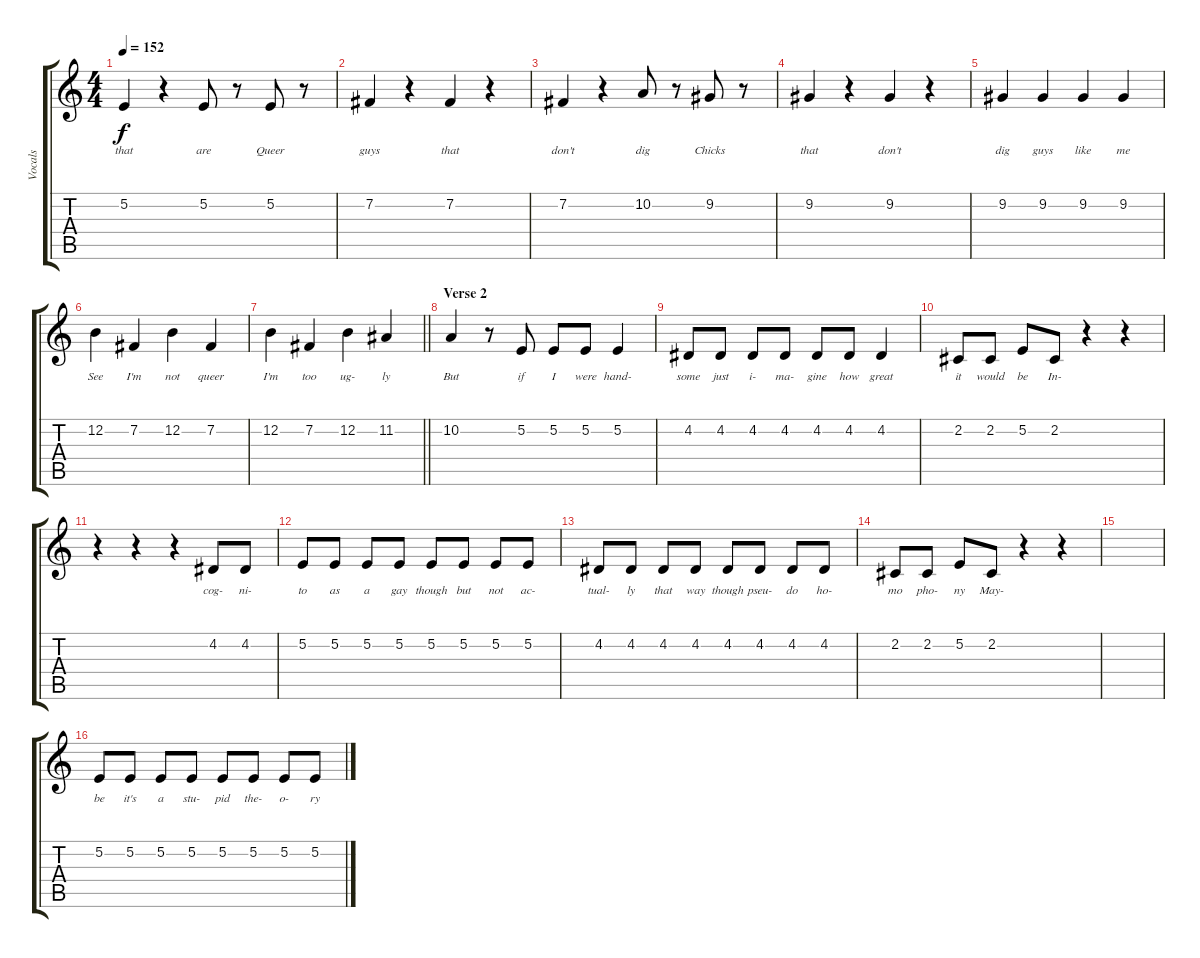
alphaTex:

\track ("Vocals" "Vocals") {instrument clarinet}
\staff {score tabs}
\tuning (E4 B3 G3 D3 A2 E2) {hide}
\ts (4 4)
\tempo 152
\clef g2
\ks c
5.2.4{lyrics (0 "that") lyrics (1 "") lyrics (2 "") lyrics (3 "") lyrics (4 "") dy f} r.4 5.2.8{lyrics (0 "are") lyrics (1 "") lyrics (2 "") lyrics (3 "") lyrics (4 "")} r.8 5.2.8{lyrics (0 "Queer") lyrics (1 "") lyrics (2 "") lyrics (3 "") lyrics (4 "")} r.8 |
7.2.4{lyrics (0 "guys") lyrics (1 "") lyrics (2 "") lyrics (3 "") lyrics (4 "")} r.4 7.2.4{lyrics (0 "that") lyrics (1 "") lyrics (2 "") lyrics (3 "") lyrics (4 "")} r.4 |
7.2.4{lyrics (0 "don't") lyrics (1 "") lyrics (2 "") lyrics (3 "") lyrics (4 "")} r.4 10.2.8{lyrics (0 "dig") lyrics (1 "") lyrics (2 "") lyrics (3 "") lyrics (4 "")} r.8 9.2.8{lyrics (0 "Chicks") lyrics (1 "") lyrics (2 "") lyrics (3 "") lyrics (4 "")} r.8 |
9.2.4{lyrics (0 "that") lyrics (1 "") lyrics (2 "") lyrics (3 "") lyrics (4 "")} r.4 9.2.4{lyrics (0 "don't") lyrics (1 "") lyrics (2 "") lyrics (3 "") lyrics (4 "")} r.4 |
9.2.4{lyrics (0 "dig") lyrics (1 "") lyrics (2 "") lyrics (3 "") lyrics (4 "")} 9.2.4{lyrics (0 "guys") lyrics (1 "") lyrics (2 "") lyrics (3 "") lyrics (4 "")} 9.2.4{lyrics (0 "like") lyrics (1 "") lyrics (2 "") lyrics (3 "") lyrics (4 "")} 9.2.4{lyrics (0 "me") lyrics (1 "") lyrics (2 "") lyrics (3 "") lyrics (4 "")} |
12.2.4{lyrics (0 "See") lyrics (1 "") lyrics (2 "") lyrics (3 "") lyrics (4 "")} 7.2.4{lyrics (0 "I'm") lyrics (1 "") lyrics (2 "") lyrics (3 "") lyrics (4 "")} 12.2.4{lyrics (0 "not") lyrics (1 "") lyrics (2 "") lyrics (3 "") lyrics (4 "")} 7.2.4{lyrics (0 "queer") lyrics (1 "") lyrics (2 "") lyrics (3 "") lyrics (4 "")} |
\barLineRight lightlight
12.2.4{lyrics (0 "I'm") lyrics (1 "") lyrics (2 "") lyrics (3 "") lyrics (4 "")} 7.2.4{lyrics (0 "too") lyrics (1 "") lyrics (2 "") lyrics (3 "") lyrics (4 "")} 12.2.4{lyrics (0 "ug-") lyrics (1 "") lyrics (2 "") lyrics (3 "") lyrics (4 "")} 11.2.4{lyrics (0 "ly") lyrics (1 "") lyrics (2 "") lyrics (3 "") lyrics (4 "")} |
\section ("" "Verse 2")
10.2.4{lyrics (0 "But") lyrics (1 "") lyrics (2 "") lyrics (3 "") lyrics (4 "")} r.8 5.2.8{lyrics (0 "if") lyrics (1 "") lyrics (2 "") lyrics (3 "") lyrics (4 "")} 5.2.8{lyrics (0 "I") lyrics (1 "") lyrics (2 "") lyrics (3 "") lyrics (4 "")} 5.2.8{lyrics (0 "were") lyrics (1 "") lyrics (2 "") lyrics (3 "") lyrics (4 "")} 5.2.4{lyrics (0 "hand-") lyrics (1 "") lyrics (2 "") lyrics (3 "") lyrics (4 "")} |
4.2.8{lyrics (0 "some") lyrics (1 "") lyrics (2 "") lyrics (3 "") lyrics (4 "")} 4.2.8{lyrics (0 "just") lyrics (1 "") lyrics (2 "") lyrics (3 "") lyrics (4 "")} 4.2.8{lyrics (0 "i-") lyrics (1 "") lyrics (2 "") lyrics (3 "") lyrics (4 "")} 4.2.8{lyrics (0 "ma-") lyrics (1 "") lyrics (2 "") lyrics (3 "") lyrics (4 "")} 4.2.8{lyrics (0 "gine") lyrics (1 "") lyrics (2 "") lyrics (3 "") lyrics (4 "")} 4.2.8{lyrics (0 "how") lyrics (1 "") lyrics (2 "") lyrics (3 "") lyrics (4 "")} 4.2.4{lyrics (0 "great") lyrics (1 "") lyrics (2 "") lyrics (3 "") lyrics (4 "")} |
2.2.8{lyrics (0 "it") lyrics (1 "") lyrics (2 "") lyrics (3 "") lyrics (4 "")} 2.2.8{lyrics (0 "would") lyrics (1 "") lyrics (2 "") lyrics (3 "") lyrics (4 "")} 5.2.8{lyrics (0 "be") lyrics (1 "") lyrics (2 "") lyrics (3 "") lyrics (4 "")} 2.2.8{lyrics (0 "In-") lyrics (1 "") lyrics (2 "") lyrics (3 "") lyrics (4 "")} r.4 r.4 |
r.4 r.4 r.4 4.2.8{lyrics (0 "cog-") lyrics (1 "") lyrics (2 "") lyrics (3 "") lyrics (4 "")} 4.2.8{lyrics (0 "ni-") lyrics (1 "") lyrics (2 "") lyrics (3 "") lyrics (4 "")} |
5.2.8{lyrics (0 "to") lyrics (1 "") lyrics (2 "") lyrics (3 "") lyrics (4 "")} 5.2.8{lyrics (0 "as") lyrics (1 "") lyrics (2 "") lyrics (3 "") lyrics (4 "")} 5.2.8{lyrics (0 "a") lyrics (1 "") lyrics (2 "") lyrics (3 "") lyrics (4 "")} 5.2.8{lyrics (0 "gay") lyrics (1 "") lyrics (2 "") lyrics (3 "") lyrics (4 "")} 5.2.8{lyrics (0 "though") lyrics (1 "") lyrics (2 "") lyrics (3 "") lyrics (4 "")} 5.2.8{lyrics (0 "but") lyrics (1 "") lyrics (2 "") lyrics (3 "") lyrics (4 "")} 5.2.8{lyrics (0 "not") lyrics (1 "") lyrics (2 "") lyrics (3 "") lyrics (4 "")} 5.2.8{lyrics (0 "ac-") lyrics (1 "") lyrics (2 "") lyrics (3 "") lyrics (4 "")} |
4.2.8{lyrics (0 "tual-") lyrics (1 "") lyrics (2 "") lyrics (3 "") lyrics (4 "")} 4.2.8{lyrics (0 "ly") lyrics (1 "") lyrics (2 "") lyrics (3 "") lyrics (4 "")} 4.2.8{lyrics (0 "that") lyrics (1 "") lyrics (2 "") lyrics (3 "") lyrics (4 "")} 4.2.8{lyrics (0 "way") lyrics (1 "") lyrics (2 "") lyrics (3 "") lyrics (4 "")} 4.2.8{lyrics (0 "though") lyrics (1 "") lyrics (2 "") lyrics (3 "") lyrics (4 "")} 4.2.8{lyrics (0 "pseu-") lyrics (1 "") lyrics (2 "") lyrics (3 "") lyrics (4 "")} 4.2.8{lyrics (0 "do") lyrics (1 "") lyrics (2 "") lyrics (3 "") lyrics (4 "")} 4.2.8{lyrics (0 "ho-") lyrics (1 "") lyrics (2 "") lyrics (3 "") lyrics (4 "")} |
2.2.8{lyrics (0 "mo") lyrics (1 "") lyrics (2 "") lyrics (3 "") lyrics (4 "")} 2.2.8{lyrics (0 "pho-") lyrics (1 "") lyrics (2 "") lyrics (3 "") lyrics (4 "")} 5.2.8{lyrics (0 "ny") lyrics (1 "") lyrics (2 "") lyrics (3 "") lyrics (4 "")} 2.2.8{lyrics (0 "May-") lyrics (1 "") lyrics (2 "") lyrics (3 "") lyrics (4 "")} r.4 r.4 |
|
5.2.8{lyrics (0 "be") lyrics (1 "") lyrics (2 "") lyrics (3 "") lyrics (4 "")} 5.2.8{lyrics (0 "it's") lyrics (1 "") lyrics (2 "") lyrics (3 "") lyrics (4 "")} 5.2.8{lyrics (0 "a") lyrics (1 "") lyrics (2 "") lyrics (3 "") lyrics (4 "")} 5.2.8{lyrics (0 "stu-") lyrics (1 "") lyrics (2 "") lyrics (3 "") lyrics (4 "")} 5.2.8{lyrics (0 "pid") lyrics (1 "") lyrics (2 "") lyrics (3 "") lyrics (4 "")} 5.2.8{lyrics (0 "the-") lyrics (1 "") lyrics (2 "") lyrics (3 "") lyrics (4 "")} 5.2.8{lyrics (0 "o-") lyrics (1 "") lyrics (2 "") lyrics (3 "") lyrics (4 "")} 5.2.8{lyrics (0 "ry") lyrics (1 "") lyrics (2 "") lyrics (3 "") lyrics (4 "")}
